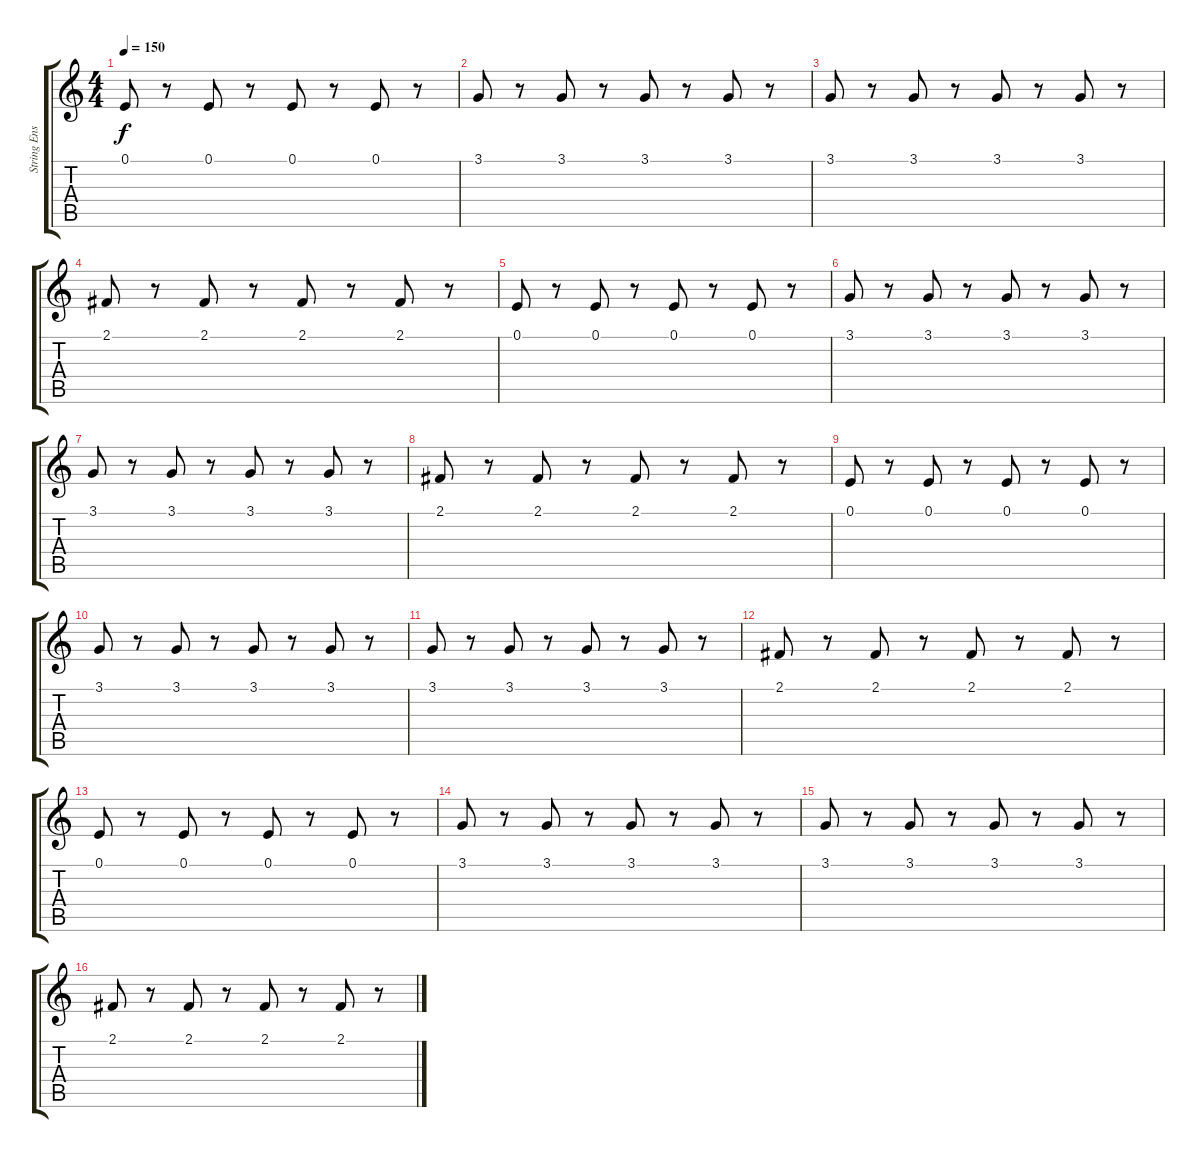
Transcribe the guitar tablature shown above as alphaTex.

\track ("String Ensemble II" "String Ens") {instrument stringensemble1}
\staff {score tabs}
\tuning (E4 B3 G3 D3 A2 E2) {hide}
\ts (4 4)
\tempo 150
\clef g2
\ks c
0.1.8{dy f instrument stringensemble1} r.8 0.1.8 r.8 0.1.8 r.8 0.1.8 r.8 |
3.1.8 r.8 3.1.8 r.8 3.1.8 r.8 3.1.8 r.8 |
3.1.8 r.8 3.1.8 r.8 3.1.8 r.8 3.1.8 r.8 |
2.1.8 r.8 2.1.8 r.8 2.1.8 r.8 2.1.8 r.8 |
0.1.8 r.8 0.1.8 r.8 0.1.8 r.8 0.1.8 r.8 |
3.1.8 r.8 3.1.8 r.8 3.1.8 r.8 3.1.8 r.8 |
3.1.8 r.8 3.1.8 r.8 3.1.8 r.8 3.1.8 r.8 |
2.1.8 r.8 2.1.8 r.8 2.1.8 r.8 2.1.8 r.8 |
0.1.8 r.8 0.1.8 r.8 0.1.8 r.8 0.1.8 r.8 |
3.1.8 r.8 3.1.8 r.8 3.1.8 r.8 3.1.8 r.8 |
3.1.8 r.8 3.1.8 r.8 3.1.8 r.8 3.1.8 r.8 |
2.1.8 r.8 2.1.8 r.8 2.1.8 r.8 2.1.8 r.8 |
0.1.8 r.8 0.1.8 r.8 0.1.8 r.8 0.1.8 r.8 |
3.1.8 r.8 3.1.8 r.8 3.1.8 r.8 3.1.8 r.8 |
3.1.8 r.8 3.1.8 r.8 3.1.8 r.8 3.1.8 r.8 |
2.1.8 r.8 2.1.8 r.8 2.1.8 r.8 2.1.8 r.8
